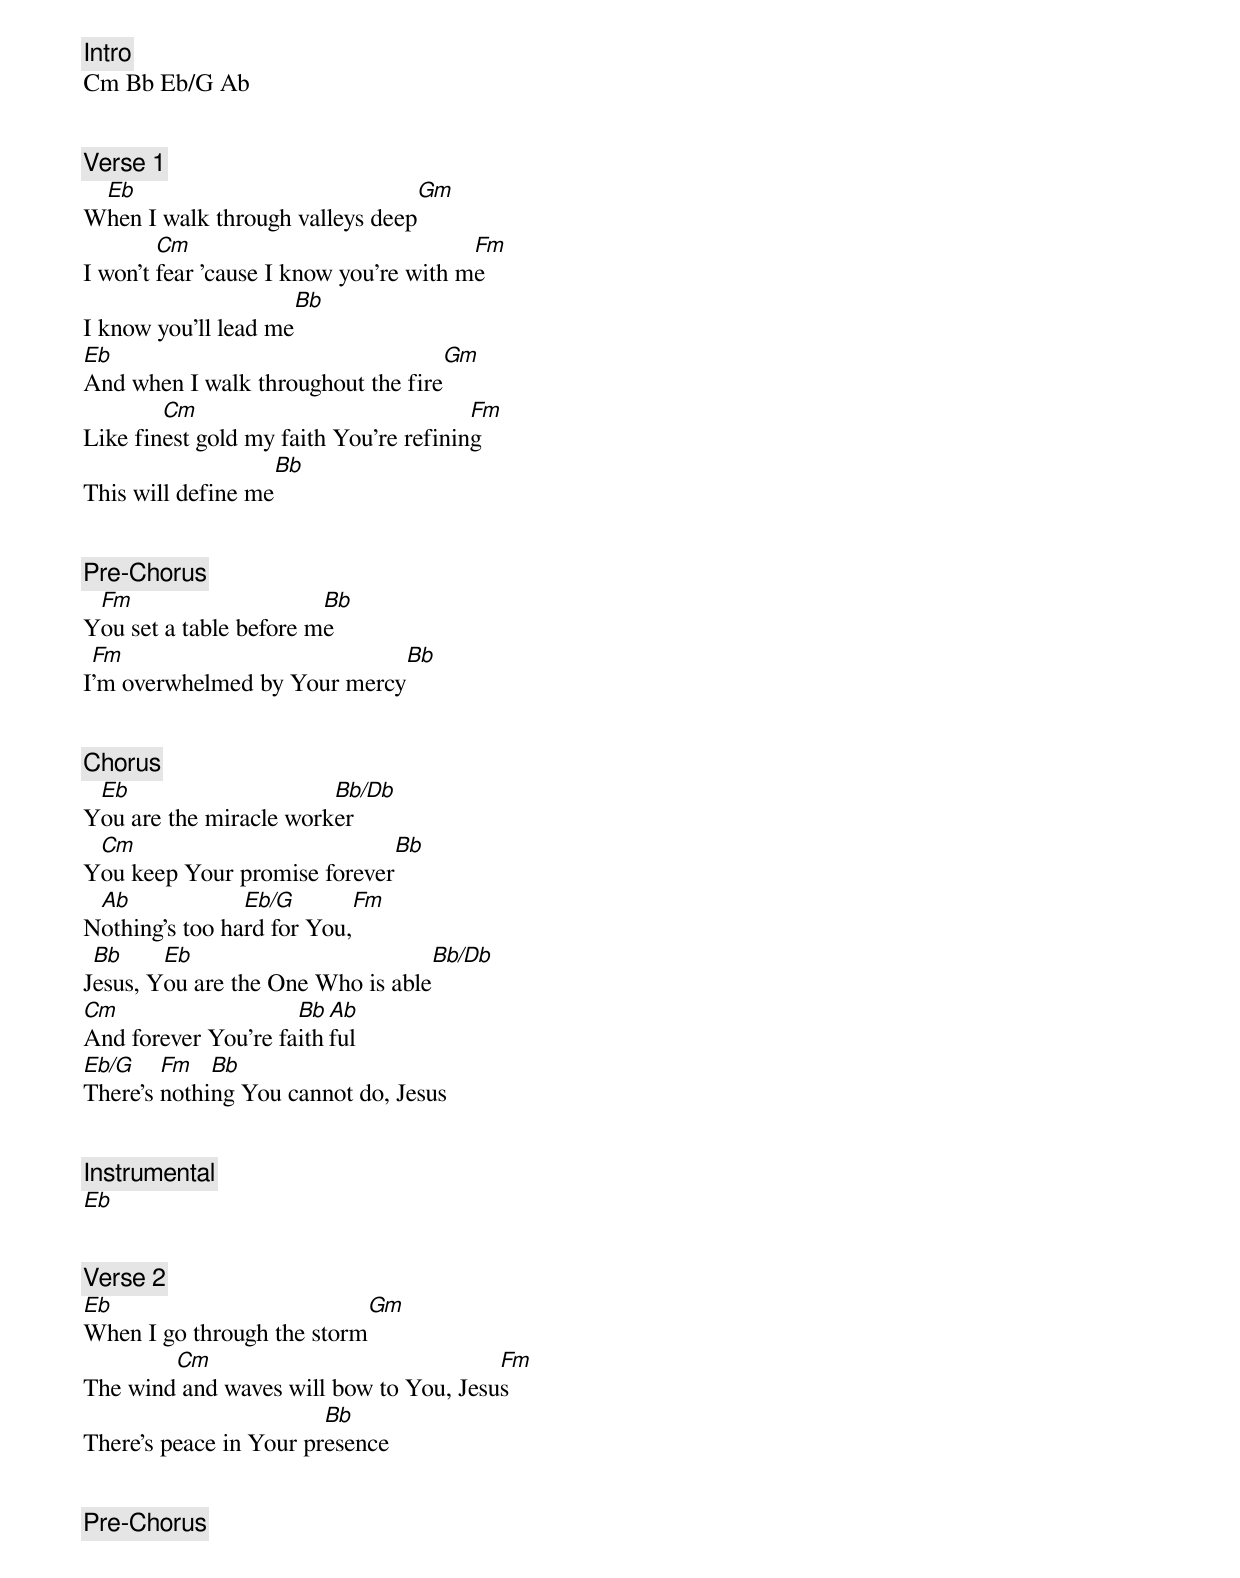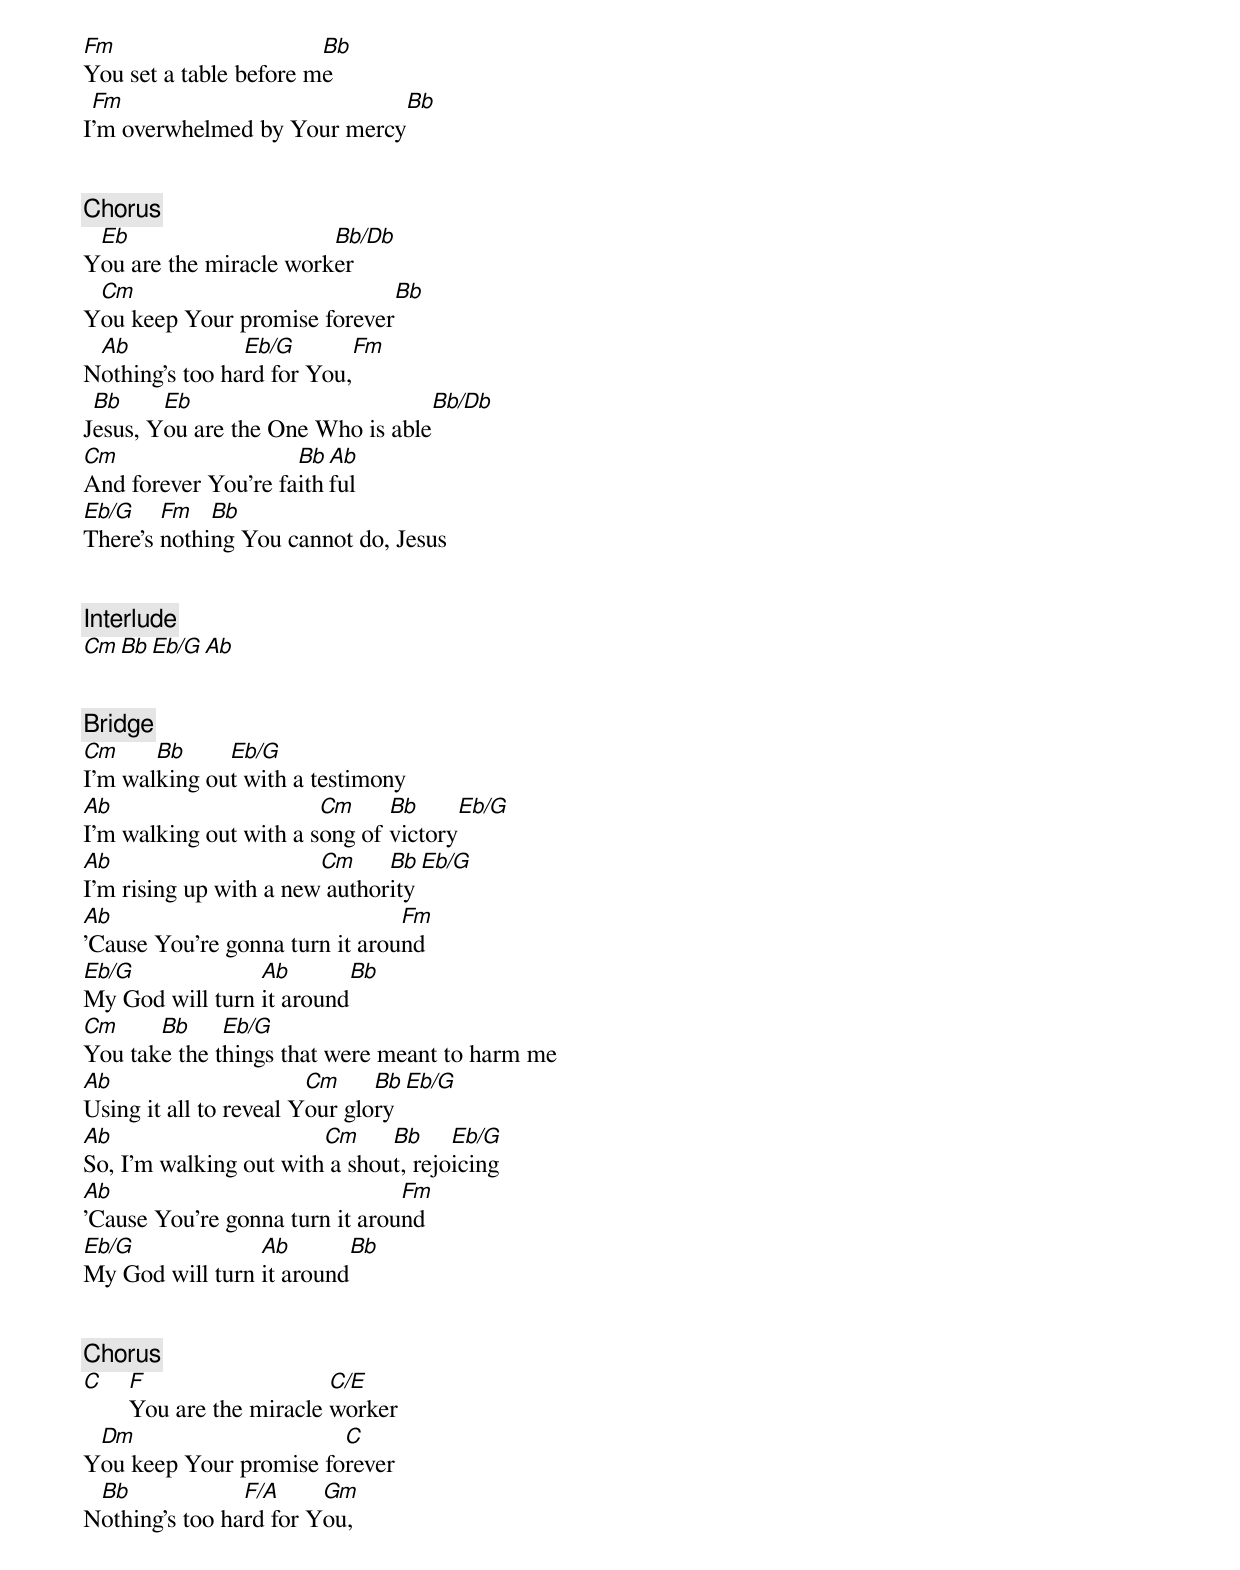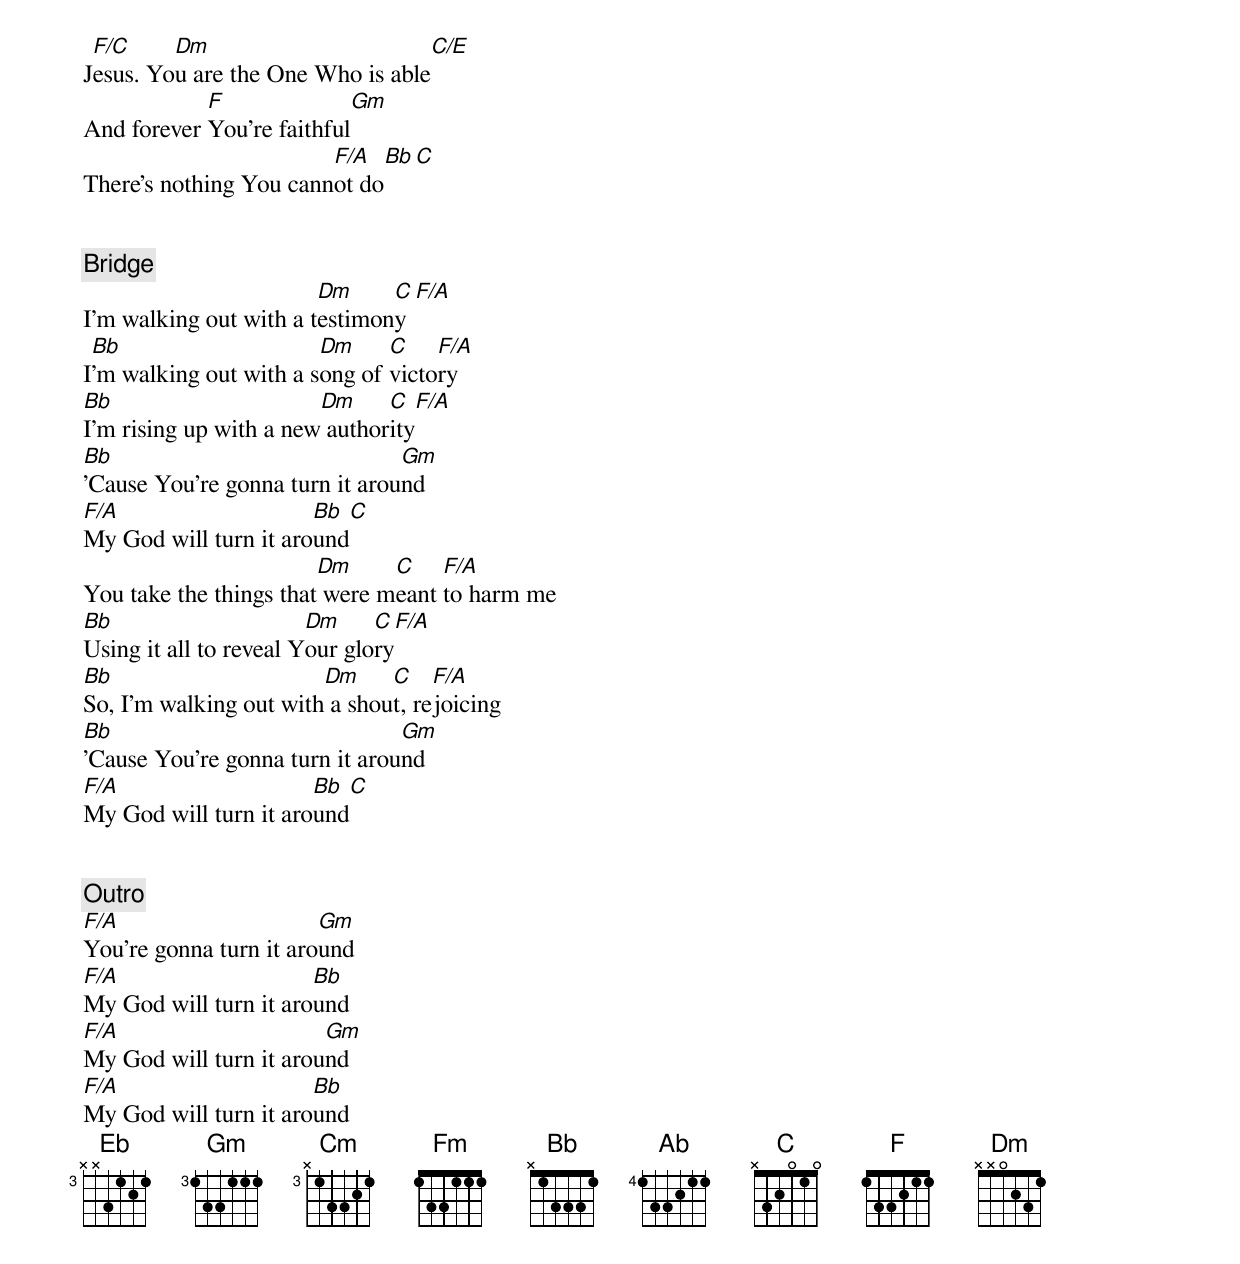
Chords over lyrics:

[Intro]
Cm Bb Eb/G Ab


[Verse 1]
 Eb                                 Gm
When I walk through valleys deep
        Cm                              Fm
I won't fear 'cause I know you’re with me
                        Bb
I know you’ll lead me
Eb                                  Gm
And when I walk throughout the fire
        Cm                              Fm
Like finest gold my faith You're refining
                        Bb
This will define me


[Pre-Chorus]
 Fm                     Bb
You set a table before me
 Fm                             Bb
I'm overwhelmed by Your mercy


[Chorus]
 Eb                     Bb/Db
You are the miracle worker
 Cm                           Bb
You keep Your promise forever
 Ab             Eb/G       Fm
Nothing's too hard for You,
 Bb     Eb                         Bb/Db
Jesus, You are the One Who is able
Cm                   Bb Ab
And forever You're faithful
Eb/G    Fm   Bb
There's nothing You cannot do, Jesus


[Instrumental]
Eb


[Verse 2]
Eb                          Gm
When I go through the storm
        Cm                              Fm
The wind and waves will bow to You, Jesus
                        Bb
There's peace in Your presence


[Pre-Chorus]
Fm                      Bb
You set a table before me
 Fm                             Bb
I'm overwhelmed by Your mercy


[Chorus]
 Eb                     Bb/Db
You are the miracle worker
 Cm                           Bb
You keep Your promise forever
 Ab             Eb/G       Fm
Nothing's too hard for You,
 Bb     Eb                         Bb/Db
Jesus, You are the One Who is able
Cm                   Bb Ab
And forever You're faithful
Eb/G    Fm   Bb
There's nothing You cannot do, Jesus


[Interlude]
Cm Bb Eb/G Ab


[Bridge]
Cm     Bb     Eb/G
I'm walking out with a testimony
Ab                      Cm     Bb     Eb/G
I'm walking out with a song of victory
Ab                      Cm     Bb     Eb/G
I'm rising up with a new authority
Ab                              Fm
'Cause You're gonna turn it around
Eb/G             Ab        Bb
My God will turn it around
Cm     Bb     Eb/G
You take the things that were meant to harm me
Ab                      Cm     Bb     Eb/G
Using it all to reveal Your glory
Ab                      Cm     Bb     Eb/G
So, I'm walking out with a shout, rejoicing
Ab                              Fm
'Cause You're gonna turn it around
Eb/G             Ab        Bb
My God will turn it around


[Chorus]
C   F                   C/E
    You are the miracle worker
 Dm                     C
You keep Your promise forever
 Bb             F/A     Gm
Nothing's too hard for You,
 F/C     Dm                        C/E
Jesus. You are the One Who is able
            F                   Gm
And forever You're faithful
                        F/A    Bb    C
There's nothing You cannot do


[Bridge]
                        Dm     C    F/A
I'm walking out with a testimony
 Bb                     Dm     C    F/A
I'm walking out with a song of victory
Bb                      Dm     C    F/A
I'm rising up with a new authority
Bb                              Gm
'Cause You're gonna turn it around
F/A                    Bb              C
My God will turn it around
                        Dm     C    F/A
You take the things that were meant to harm me
Bb                      Dm     C    F/A
Using it all to reveal Your glory
Bb                      Dm     C    F/A
So, I'm walking out with a shout, rejoicing
Bb                              Gm
'Cause You're gonna turn it around
F/A                    Bb              C
My God will turn it around


[Outro]
F/A                     Gm
You're gonna turn it around
F/A                    Bb
My God will turn it around
F/A                     Gm
My God will turn it around
F/A                    Bb
My God will turn it around
